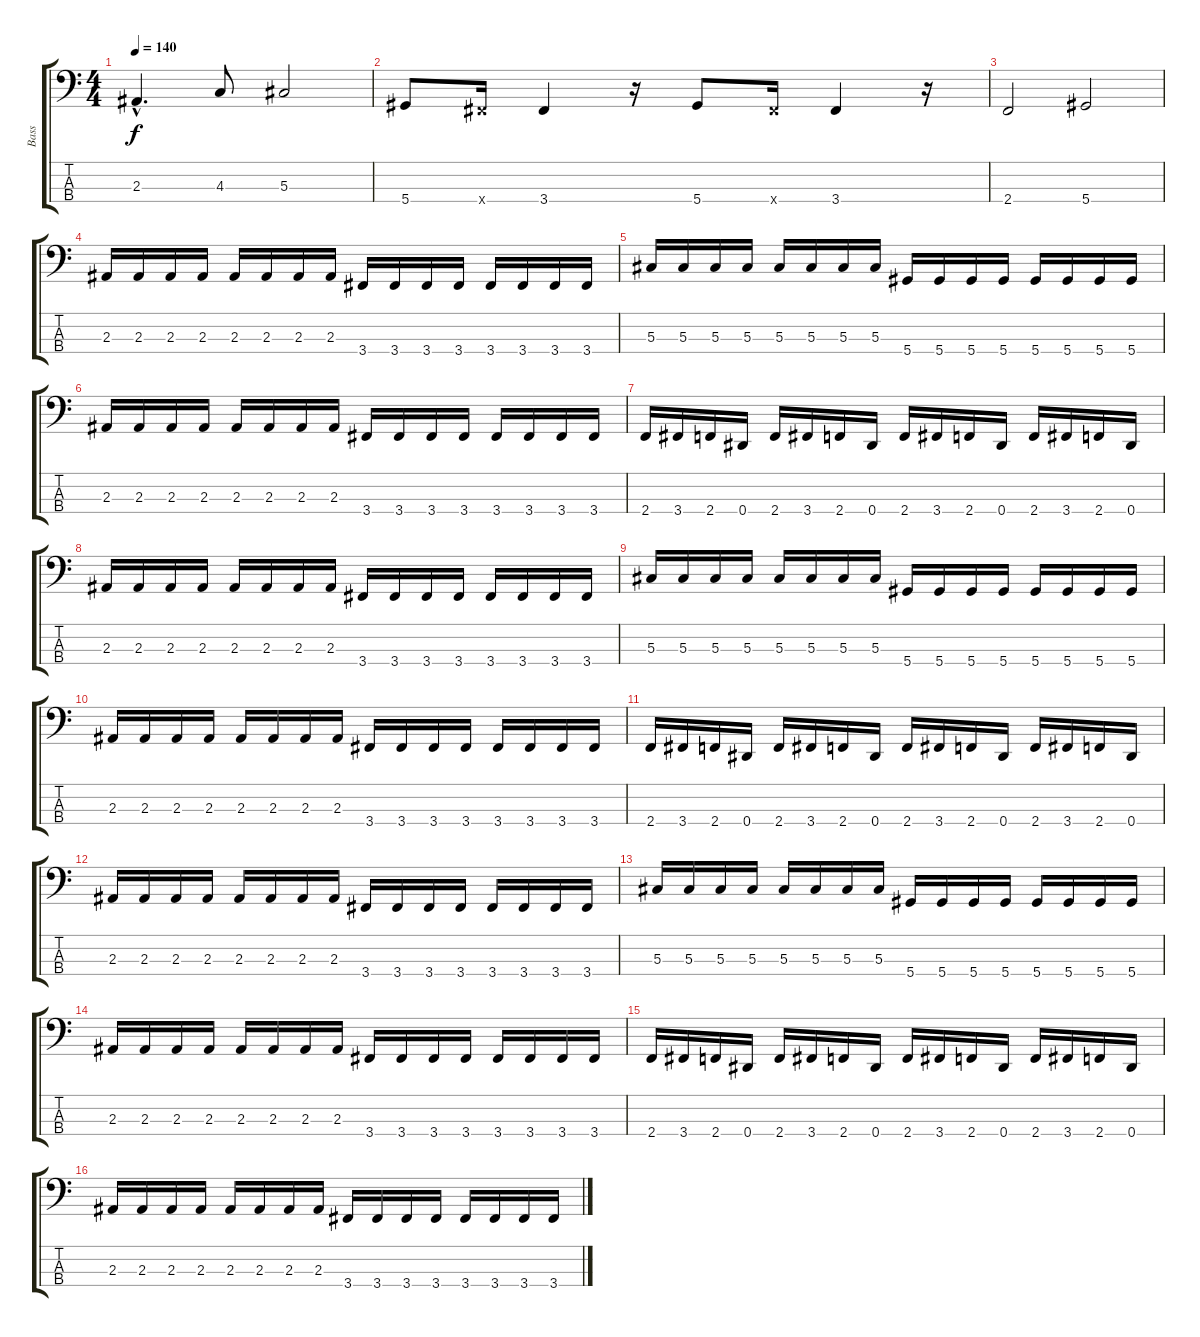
\track ("Bass" "Bass") {instrument electricbasspick}
\staff {score tabs}
\tuning (Gb2 Db2 Ab1 Eb1) {hide}
\ts (4 4)
\tempo 140
\clef f4
\ks c
2.3{hac}.4{d dy f} 4.3.8 5.3.2 |
5.4.8 3.4{x}.16 3.4.4 r.16 5.4.8 3.4{x}.16 3.4.4 r.16 |
2.4.2 5.4.2 |
2.3.16 2.3.16 2.3.16 2.3.16 2.3.16 2.3.16 2.3.16 2.3.16 3.4.16 3.4.16 3.4.16 3.4.16 3.4.16 3.4.16 3.4.16 3.4.16 |
5.3.16 5.3.16 5.3.16 5.3.16 5.3.16 5.3.16 5.3.16 5.3.16 5.4.16 5.4.16 5.4.16 5.4.16 5.4.16 5.4.16 5.4.16 5.4.16 |
2.3.16 2.3.16 2.3.16 2.3.16 2.3.16 2.3.16 2.3.16 2.3.16 3.4.16 3.4.16 3.4.16 3.4.16 3.4.16 3.4.16 3.4.16 3.4.16 |
2.4.16 3.4.16 2.4.16 0.4.16 2.4.16 3.4.16 2.4.16 0.4.16 2.4.16 3.4.16 2.4.16 0.4.16 2.4.16 3.4.16 2.4.16 0.4.16 |
2.3.16 2.3.16 2.3.16 2.3.16 2.3.16 2.3.16 2.3.16 2.3.16 3.4.16 3.4.16 3.4.16 3.4.16 3.4.16 3.4.16 3.4.16 3.4.16 |
5.3.16 5.3.16 5.3.16 5.3.16 5.3.16 5.3.16 5.3.16 5.3.16 5.4.16 5.4.16 5.4.16 5.4.16 5.4.16 5.4.16 5.4.16 5.4.16 |
2.3.16 2.3.16 2.3.16 2.3.16 2.3.16 2.3.16 2.3.16 2.3.16 3.4.16 3.4.16 3.4.16 3.4.16 3.4.16 3.4.16 3.4.16 3.4.16 |
2.4.16 3.4.16 2.4.16 0.4.16 2.4.16 3.4.16 2.4.16 0.4.16 2.4.16 3.4.16 2.4.16 0.4.16 2.4.16 3.4.16 2.4.16 0.4.16 |
2.3.16 2.3.16 2.3.16 2.3.16 2.3.16 2.3.16 2.3.16 2.3.16 3.4.16 3.4.16 3.4.16 3.4.16 3.4.16 3.4.16 3.4.16 3.4.16 |
5.3.16 5.3.16 5.3.16 5.3.16 5.3.16 5.3.16 5.3.16 5.3.16 5.4.16 5.4.16 5.4.16 5.4.16 5.4.16 5.4.16 5.4.16 5.4.16 |
2.3.16 2.3.16 2.3.16 2.3.16 2.3.16 2.3.16 2.3.16 2.3.16 3.4.16 3.4.16 3.4.16 3.4.16 3.4.16 3.4.16 3.4.16 3.4.16 |
2.4.16 3.4.16 2.4.16 0.4.16 2.4.16 3.4.16 2.4.16 0.4.16 2.4.16 3.4.16 2.4.16 0.4.16 2.4.16 3.4.16 2.4.16 0.4.16 |
2.3.16 2.3.16 2.3.16 2.3.16 2.3.16 2.3.16 2.3.16 2.3.16 3.4.16 3.4.16 3.4.16 3.4.16 3.4.16 3.4.16 3.4.16 3.4.16
